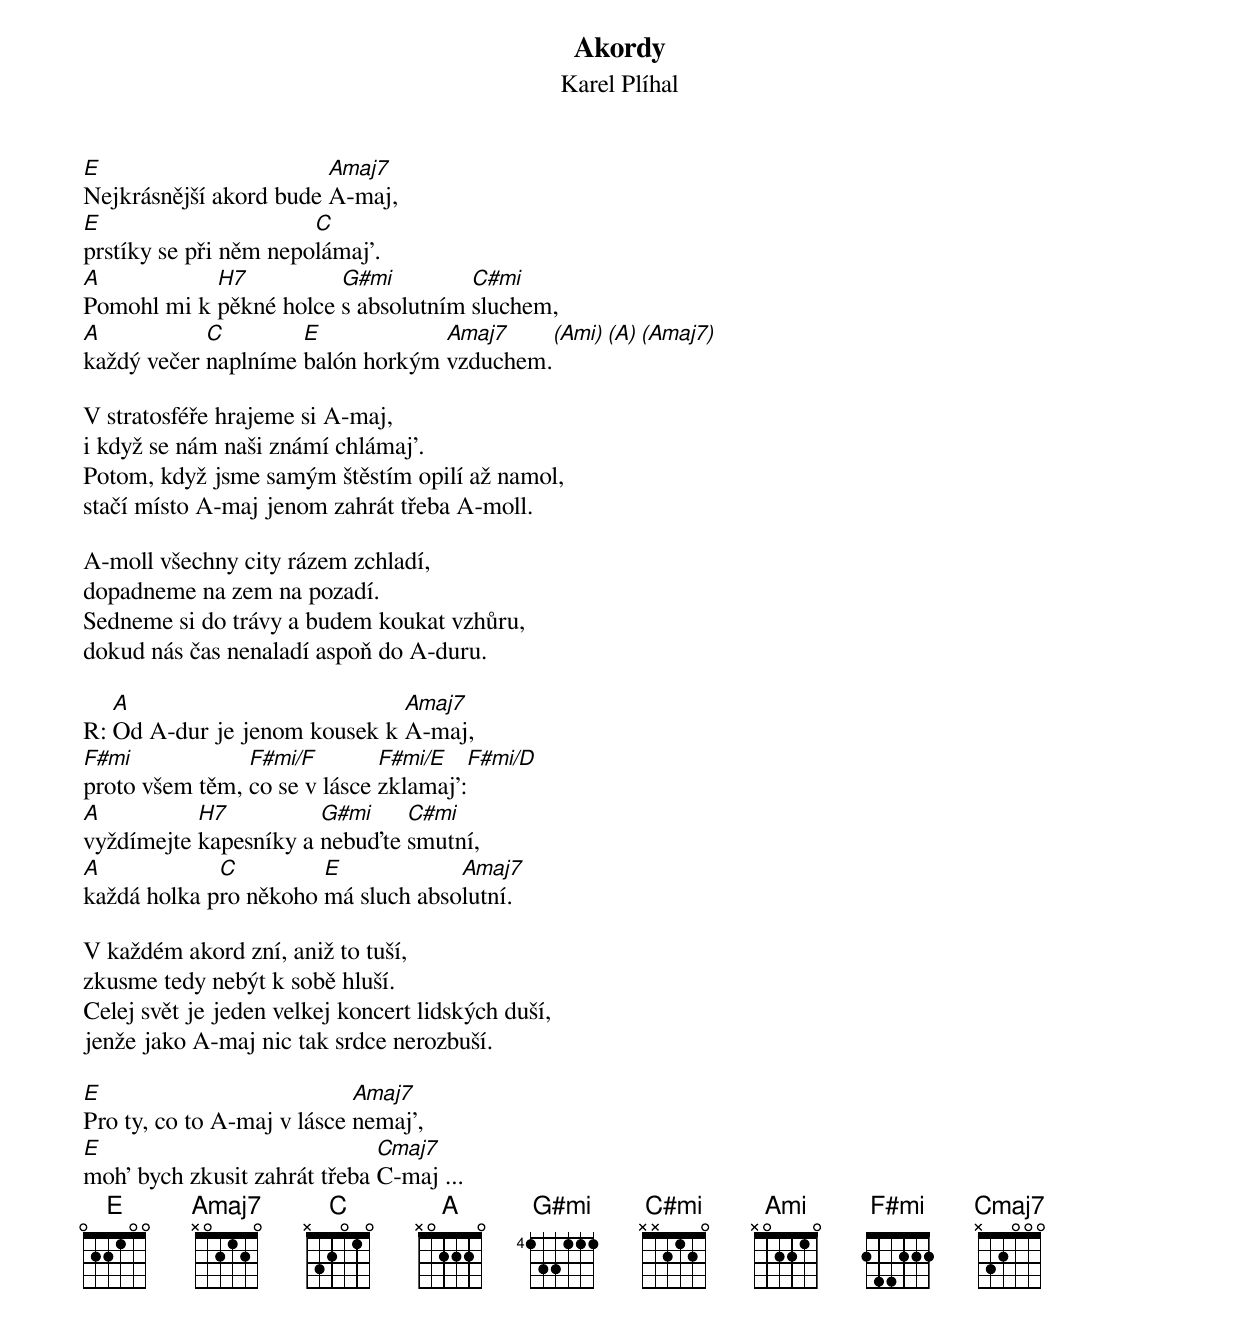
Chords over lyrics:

Akordy
Karel Plíhal


E                       Amaj7
Nejkrásnější akord bude A-maj,
E                      C
prstíky se při něm nepolámaj'.
A           H7          G#mi         C#mi
Pomohl mi k pěkné holce s absolutním sluchem,
A           C        E            Amaj7    (Ami) (A) (Amaj7)
každý večer naplníme balón horkým vzduchem.

V stratosféře hrajeme si A-maj,
i když se nám naši známí chlámaj'.
Potom, když jsme samým štěstím opilí až namol,
stačí místo A-maj jenom zahrát třeba A-moll.

A-moll všechny city rázem zchladí,
dopadneme na zem na pozadí.
Sedneme si do trávy a budem koukat vzhůru,
dokud nás čas nenaladí aspoň do A-duru.

   A                          Amaj7
R: Od A-dur je jenom kousek k A-maj,
F#mi            F#mi/F        F#mi/E   F#mi/D
proto všem těm, co se v lásce zklamaj':
A          H7          G#mi    C#mi
vyždímejte kapesníky a nebuďte smutní,
A            C         E            Amaj7
každá holka pro někoho má sluch absolutní.

V každém akord zní, aniž to tuší,
zkusme tedy nebýt k sobě hluší.
Celej svět je jeden velkej koncert lidských duší,
jenže jako A-maj nic tak srdce nerozbuší.

E                           Amaj7
Pro ty, co to A-maj v lásce nemaj',
E                             Cmaj7
moh' bych zkusit zahrát třeba C-maj ...
